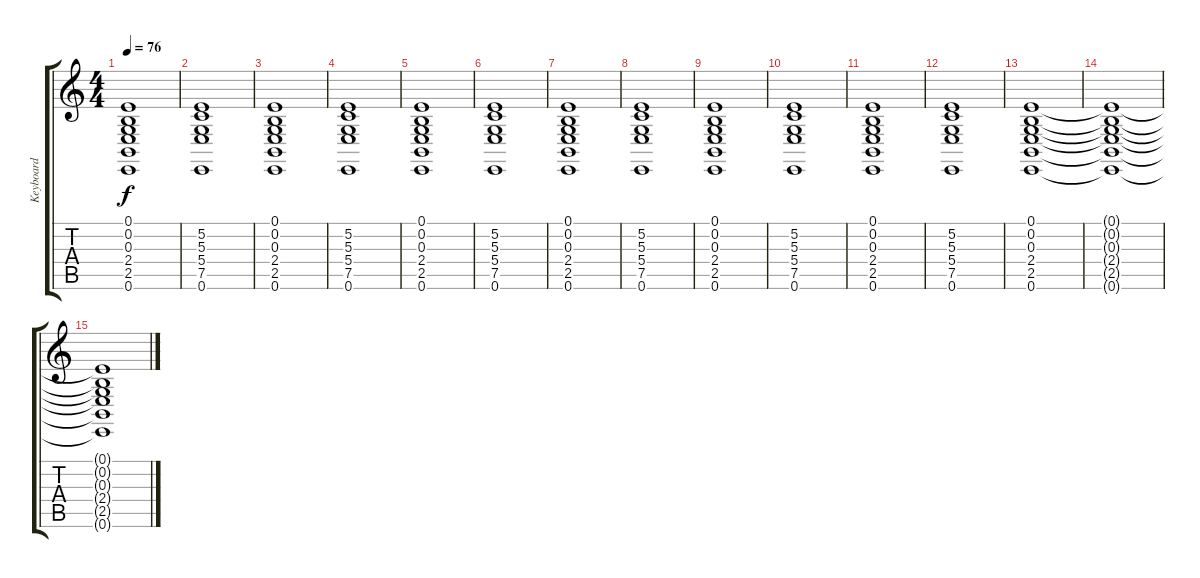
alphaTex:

\track ("Keyboard" "Keyboard") {instrument stringensemble1}
\staff {score tabs}
\tuning (E4 B3 G3 D3 A2 E2) {hide}
\ts (4 4)
\tempo 76
\clef g2
\ks c
(0.1 0.2 0.3 2.4 2.5 0.6).1{dy f} |
(5.2 5.3 5.4 7.5 0.6).1 |
(0.1 0.2 0.3 2.4 2.5 0.6).1 |
(5.2 5.3 5.4 7.5 0.6).1 |
(0.1 0.2 0.3 2.4 2.5 0.6).1 |
(5.2 5.3 5.4 7.5 0.6).1 |
(0.1 0.2 0.3 2.4 2.5 0.6).1 |
(5.2 5.3 5.4 7.5 0.6).1 |
(0.1 0.2 0.3 2.4 2.5 0.6).1 |
(5.2 5.3 5.4 7.5 0.6).1 |
(0.1 0.2 0.3 2.4 2.5 0.6).1 |
(5.2 5.3 5.4 7.5 0.6).1 |
(0.1 0.2 0.3 2.4 2.5 0.6).1 |
(0.1{t} 0.2{t} 0.3{t} 2.4{t} 2.5{t} 0.6{t}).1 |
(0.1{t} 0.2{t} 0.3{t} 2.4{t} 2.5{t} 0.6{t}).1
